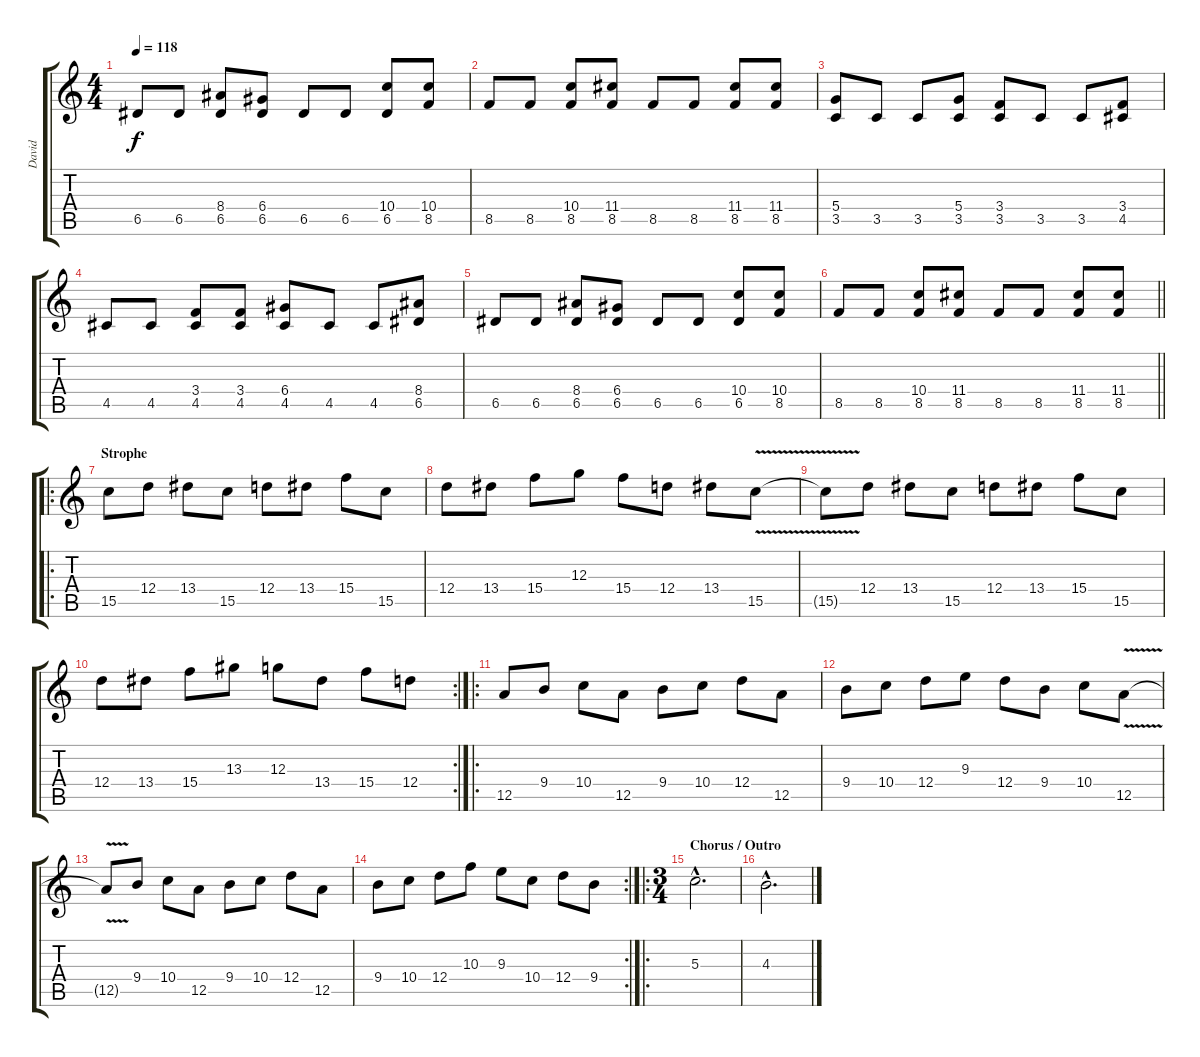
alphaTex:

\track ("David" "David") {instrument distortionguitar}
\staff {score tabs}
\tuning (E4 B3 G3 D3 A2 E2) {hide}
\ts (4 4)
\tempo 118
\clef g2
\ks c
6.5.8{dy f} 6.5.8 (8.4 6.5).8 (6.4 6.5).8 6.5.8 6.5.8 (10.4 6.5).8 (10.4 8.5).8 |
8.5.8 8.5.8 (10.4 8.5).8 (11.4 8.5).8 8.5.8 8.5.8 (11.4 8.5).8 (11.4 8.5).8 |
(5.4 3.5).8 3.5.8 3.5.8 (5.4 3.5).8 (3.4 3.5).8 3.5.8 3.5.8 (3.4 4.5).8 |
4.5.8 4.5.8 (3.4 4.5).8 (3.4 4.5).8 (6.4 4.5).8 4.5.8 4.5.8 (8.4 6.5).8 |
6.5.8 6.5.8 (8.4 6.5).8 (6.4 6.5).8 6.5.8 6.5.8 (10.4 6.5).8 (10.4 8.5).8 |
\barLineRight lightlight
8.5.8 8.5.8 (10.4 8.5).8 (11.4 8.5).8 8.5.8 8.5.8 (11.4 8.5).8 (11.4 8.5).8 |
\ro
\section ("" "Strophe")
15.5.8 12.4.8 13.4.8 15.5.8 12.4.8 13.4.8 15.4.8 15.5.8 |
12.4.8 13.4.8 15.4.8 12.3.8 15.4.8 12.4.8 13.4.8 15.5{v}.8 |
15.5{t}.8 12.4.8 13.4.8 15.5.8 12.4.8 13.4.8 15.4.8 15.5.8 |
\rc 2
12.4.8 13.4.8 15.4.8 13.3.8 12.3.8 13.4.8 15.4.8 12.4.8 |
\ro
12.5.8 9.4.8 10.4.8 12.5.8 9.4.8 10.4.8 12.4.8 12.5.8 |
9.4.8 10.4.8 12.4.8 9.3.8 12.4.8 9.4.8 10.4.8 12.5{v}.8 |
12.5{t}.8 9.4.8 10.4.8 12.5.8 9.4.8 10.4.8 12.4.8 12.5.8 |
\rc 2
9.4.8 10.4.8 12.4.8 10.3.8 9.3.8 10.4.8 12.4.8 9.4.8 |
\ro
\ts (3 4)
\section ("" "Chorus / Outro")
5.3{hac}.2{d} |
4.3{hac}.2{d}
